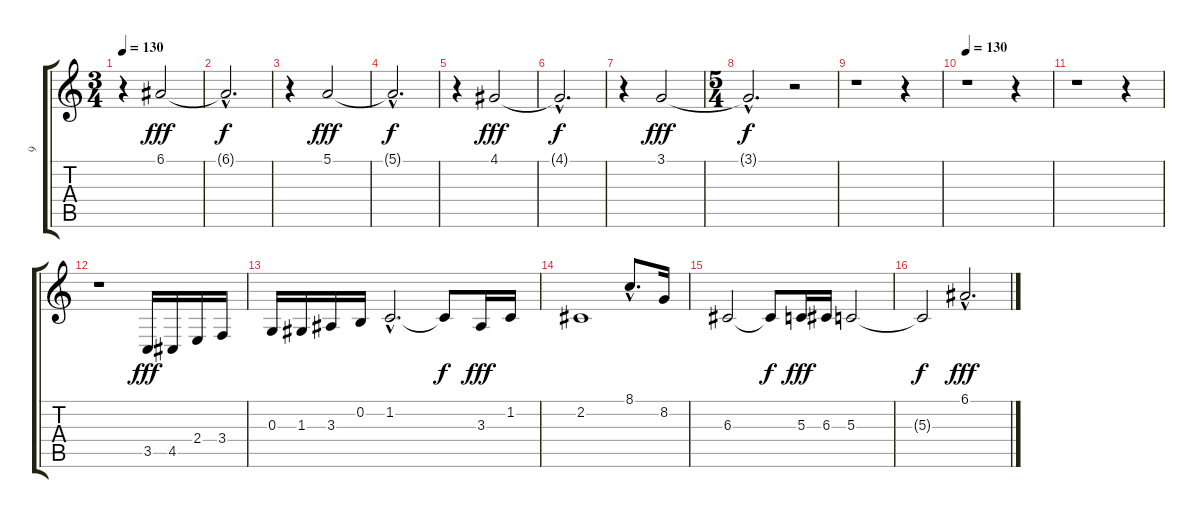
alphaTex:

\track ("9" "9") {instrument stringensemble1}
\staff {score tabs}
\tuning (E4 B3 G3 D3 A2 E2) {hide}
\ts (3 4)
\tempo 130
\clef g2
\ks c
r.4{dy f} 6.1.2{dy fff} |
6.1{hac t}.2{d dy f} |
r.4 5.1.2{dy fff} |
5.1{hac t}.2{d dy f} |
r.4 4.1.2{dy fff} |
4.1{hac t}.2{d dy f} |
r.4 3.1.2{dy fff} |
\ts (5 4)
3.1{hac t}.2{d dy f} r.2 |
r.1 r.4 |
\tempo 130
r.1 r.4 |
r.1 r.4 |
r.1 3.5.16{dy fff} 4.5.16 2.4.16 3.4.16 |
0.3.16 1.3.16 3.3.16 0.2.16 1.2{hac}.2{d} 1.2{t}.8{dy f} 3.3.16{dy fff} 1.2.16 |
2.2.1 8.1{hac}.8{d} 8.2.16 |
6.3.2 6.3{t}.8{dy f} 5.3.16{dy fff} 6.3.16 5.3.2 |
5.3{t}.2{dy f} 6.1{hac}.2{d dy fff}
